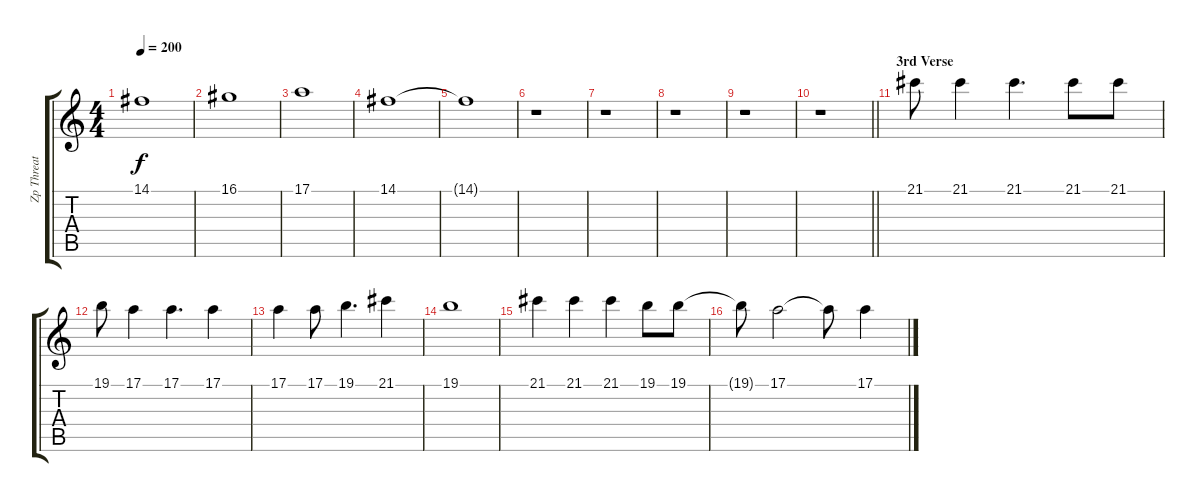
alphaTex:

\track ("Zp Threat | Vocals" "Zp Threat ") {instrument clarinet}
\staff {score tabs}
\tuning (E4 B3 G3 D3 A2 E2) {hide}
\ts (4 4)
\tempo 200
\clef g2
\ks c
14.1.1{dy f} |
16.1.1 |
17.1.1 |
14.1.1 |
14.1{t}.1 |
r.1 |
r.1 |
r.1 |
r.1 |
\barLineRight lightlight
r.1 |
\section ("" "3rd Verse")
21.1.8 21.1.4 21.1.4{d} 21.1.8 21.1.8 |
19.1.8 17.1.4 17.1.4{d} 17.1.4 |
17.1.4 17.1.8 19.1.4{d} 21.1.4 |
19.1.1 |
21.1.4 21.1.4 21.1.4 19.1.8 19.1.8 |
19.1{t}.8 17.1.2 17.1{t}.8 17.1.4
